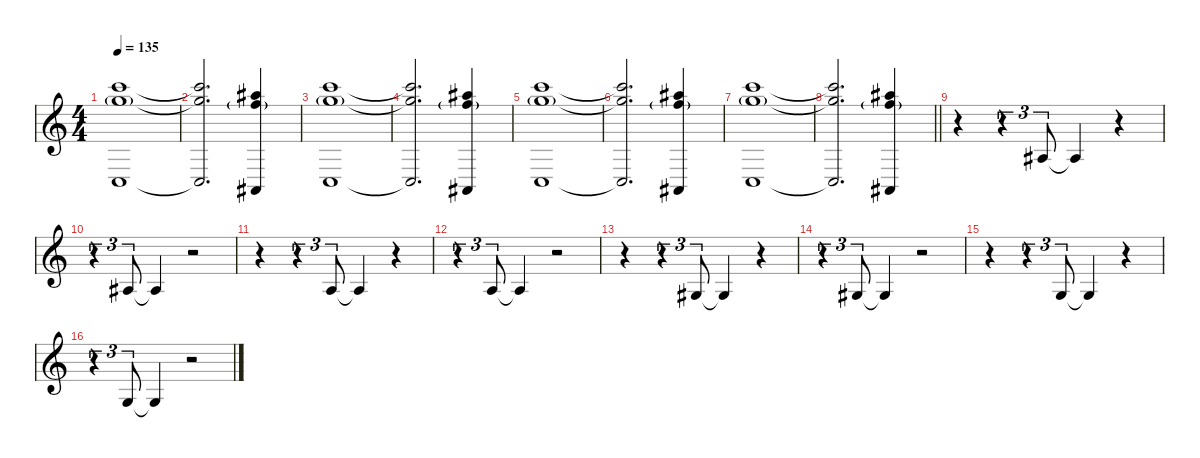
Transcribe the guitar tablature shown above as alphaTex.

\defaultSystemsLayout 4
\hideDynamics
\bracketExtendMode nobrackets
\singleTrackTrackNamePolicy hidden
\multiTrackTrackNamePolicy hidden
\otherSystemsTrackNameOrientation horizontal
\track ("Jamie Meyer" "vln.") {instrument stringensemble2}
\staff {score}
\tuning (E4 C4 G3 C3 G2 C2)
\ts (4 4)
\tempo 135
\clef g2
\ks c
(20.1 19.2{g} 0.4).1{dy f beam Up} |
(20.1{t} 19.2{t} 0.4{t}).2{d beam Up} (18.1{acc #} 17.2{g} 3.5{acc #}).4{beam Up} |
(20.1 19.2{g} 0.4).1{beam Up} |
(20.1{t} 19.2{t} 0.4{t}).2{d beam Up} (18.1{acc #} 17.2{g} 3.5{acc #}).4{beam Up} |
(20.1 19.2{g} 0.4).1{beam Up} |
(20.1{t} 19.2{t} 0.4{t}).2{d beam Up} (18.1{acc #} 17.2{g} 3.5{acc #}).4{beam Up} |
(20.1 19.2{g} 0.4).1{beam Up} |
\barLineRight lightlight
(20.1{t} 19.2{t} 0.4{t}).2{d beam Up} (18.1{acc #} 17.2{g} 3.5{acc #}).4{beam Up} |
r.4{beam Down} r.4{tu (3 2) beam Down} 15.5{acc #}.8{tu (3 2) beam Up} 15.5{t acc #}.4{beam Up} r.4{beam Up} |
r.4{tu (3 2) beam Down} 15.5{acc #}.8{tu (3 2) beam Up} 15.5{t acc #}.4{beam Up} r.2{beam Up} |
r.4{beam Down} r.4{tu (3 2) beam Down} 14.5.8{tu (3 2) beam Up} 14.5{t}.4{beam Up} r.4{beam Up} |
r.4{tu (3 2) beam Down} 14.5.8{tu (3 2) beam Up} 14.5{t}.4{beam Up} r.2{beam Up} |
r.4{beam Down} r.4{tu (3 2) beam Down} 13.5{acc #}.8{tu (3 2) beam Up} 13.5{t acc #}.4{beam Up} r.4{beam Up} |
r.4{tu (3 2) beam Down} 13.5{acc #}.8{tu (3 2) beam Up} 13.5{t acc #}.4{beam Up} r.2{beam Up} |
r.4{beam Down} r.4{tu (3 2) beam Down} 12.5.8{tu (3 2) beam Up} 12.5{t}.4{beam Up} r.4{beam Up} |
r.4{tu (3 2) beam Down} 12.5.8{tu (3 2) beam Up} 12.5{t}.4{beam Up} r.2{beam Up}
